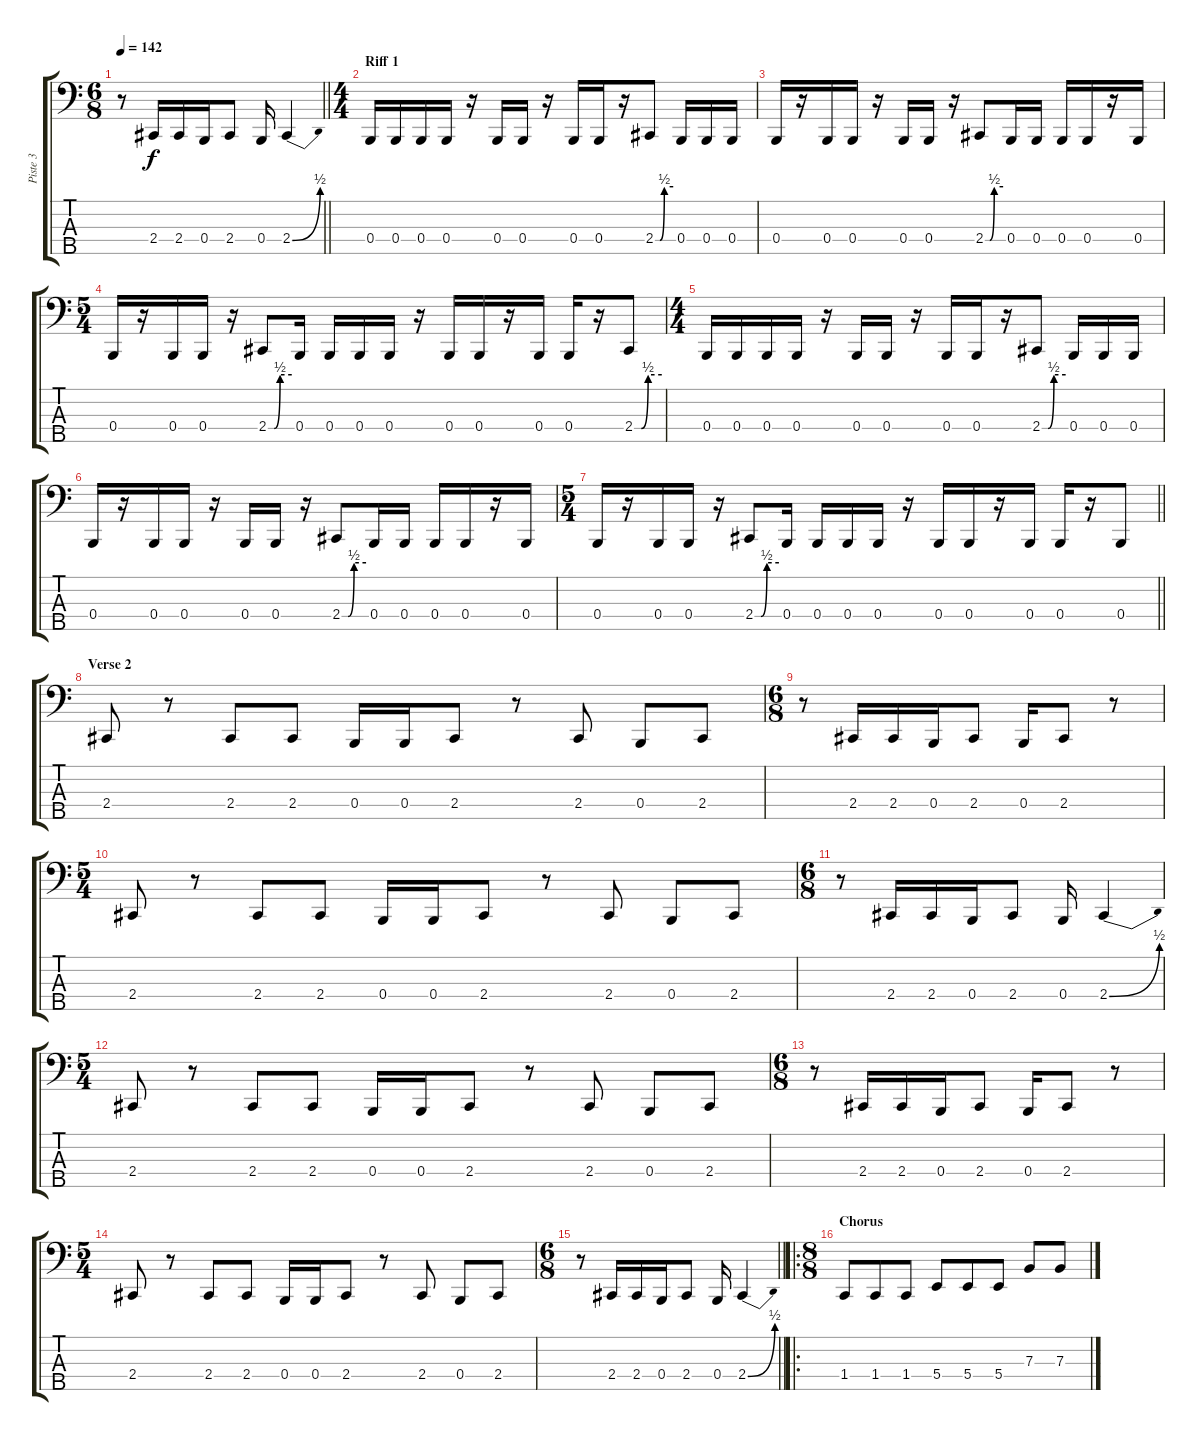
\track ("Piste 3" "Piste 3") {instrument electricbasspick}
\staff {score tabs}
\tuning (D2 A1 E1 B0 Gb0) {hide}
\ts (6 8)
\tempo 142
\clef f4
\barLineRight lightlight
\ks c
r.8{dy f} 2.4.16 2.4.16 0.4.16 2.4.8 0.4.16 2.4{be (bend 0 0 60 2)}.4 |
\ts (4 4)
\section ("" "Riff 1")
0.4.16 0.4.16 0.4.16 0.4.16 r.16 0.4.16 0.4.16 r.16 0.4.16 0.4.16 r.16 2.4{be (custom 0 0 15 0 30 2 60 2)}.8 0.4.16 0.4.16 0.4.16 |
0.4.16 r.16 0.4.16 0.4.16 r.16 0.4.16 0.4.16 r.16 2.4{be (custom 0 0 15 0 30 2 60 2)}.8 0.4.16 0.4.16 0.4.16 0.4.16 r.16 0.4.16 |
\ts (5 4)
0.4.16 r.16 0.4.16 0.4.16 r.16 2.4{be (custom 0 0 15 0 30 2 60 2)}.8 0.4.16 0.4.16 0.4.16 0.4.16 r.16 0.4.16 0.4.16 r.16 0.4.16 0.4.16 r.16 2.4{be (custom 0 0 15 0 30 2 60 2)}.8 |
\ts (4 4)
0.4.16 0.4.16 0.4.16 0.4.16 r.16 0.4.16 0.4.16 r.16 0.4.16 0.4.16 r.16 2.4{be (custom 0 0 15 0 30 2 60 2)}.8 0.4.16 0.4.16 0.4.16 |
0.4.16 r.16 0.4.16 0.4.16 r.16 0.4.16 0.4.16 r.16 2.4{be (custom 0 0 15 0 30 2 60 2)}.8 0.4.16 0.4.16 0.4.16 0.4.16 r.16 0.4.16 |
\ts (5 4)
\barLineRight lightlight
0.4.16 r.16 0.4.16 0.4.16 r.16 2.4{be (custom 0 0 15 0 30 2 60 2)}.8 0.4.16 0.4.16 0.4.16 0.4.16 r.16 0.4.16 0.4.16 r.16 0.4.16 0.4.16 r.16 0.4.8 |
\section ("" "Verse 2")
2.4.8 r.8 2.4.8 2.4.8 0.4.16 0.4.16 2.4.8 r.8 2.4.8 0.4.8 2.4.8 |
\ts (6 8)
r.8 2.4.16 2.4.16 0.4.16 2.4.8 0.4.16 2.4.8 r.8 |
\ts (5 4)
2.4.8 r.8 2.4.8 2.4.8 0.4.16 0.4.16 2.4.8 r.8 2.4.8 0.4.8 2.4.8 |
\ts (6 8)
r.8 2.4.16 2.4.16 0.4.16 2.4.8 0.4.16 2.4{be (bend 0 0 60 2)}.4 |
\ts (5 4)
2.4.8 r.8 2.4.8 2.4.8 0.4.16 0.4.16 2.4.8 r.8 2.4.8 0.4.8 2.4.8 |
\ts (6 8)
r.8 2.4.16 2.4.16 0.4.16 2.4.8 0.4.16 2.4.8 r.8 |
\ts (5 4)
2.4.8 r.8 2.4.8 2.4.8 0.4.16 0.4.16 2.4.8 r.8 2.4.8 0.4.8 2.4.8 |
\ts (6 8)
\barLineRight lightlight
r.8 2.4.16 2.4.16 0.4.16 2.4.8 0.4.16 2.4{be (bend 0 0 60 2)}.4 |
\ro
\ts (8 8)
\section ("" "Chorus")
1.4.8 1.4.8 1.4.8 5.4.8 5.4.8 5.4.8 7.3.8 7.3.8
